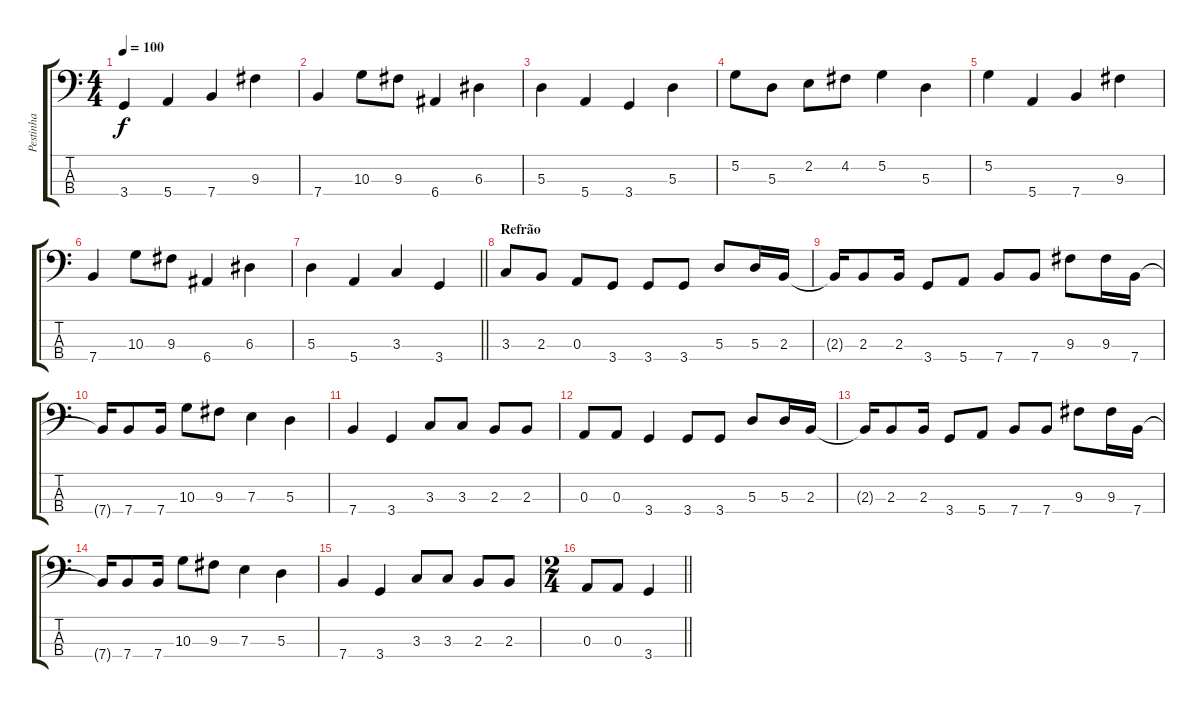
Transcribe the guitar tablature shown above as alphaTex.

\track ("Pestinha" "Pestinha") {instrument electricbasspick}
\staff {score tabs}
\tuning (G2 D2 A1 E1) {hide}
\ts (4 4)
\tempo 100
\clef f4
\ks c
3.4.4{dy f} 5.4.4 7.4.4 9.3.4 |
7.4.4 10.3.8 9.3.8 6.4.4 6.3.4 |
5.3.4 5.4.4 3.4.4 5.3.4 |
5.2.8 5.3.8 2.2.8 4.2.8 5.2.4 5.3.4 |
5.2.4 5.4.4 7.4.4 9.3.4 |
7.4.4 10.3.8 9.3.8 6.4.4 6.3.4 |
\barLineRight lightlight
5.3.4 5.4.4 3.3.4 3.4.4 |
\section ("" "Refrão")
3.3.8 2.3.8 0.3.8 3.4.8 3.4.8 3.4.8 5.3.8 5.3.16 2.3.16 |
2.3{t}.16 2.3.8 2.3.16 3.4.8 5.4.8 7.4.8 7.4.8 9.3.8 9.3.16 7.4.16 |
7.4{t}.16 7.4.8 7.4.16 10.3.8 9.3.8 7.3.4 5.3.4 |
7.4.4 3.4.4 3.3.8 3.3.8 2.3.8 2.3.8 |
0.3.8 0.3.8 3.4.4 3.4.8 3.4.8 5.3.8 5.3.16 2.3.16 |
2.3{t}.16 2.3.8 2.3.16 3.4.8 5.4.8 7.4.8 7.4.8 9.3.8 9.3.16 7.4.16 |
7.4{t}.16 7.4.8 7.4.16 10.3.8 9.3.8 7.3.4 5.3.4 |
7.4.4 3.4.4 3.3.8 3.3.8 2.3.8 2.3.8 |
\ts (2 4)
\barLineRight lightlight
0.3.8 0.3.8 3.4.4
